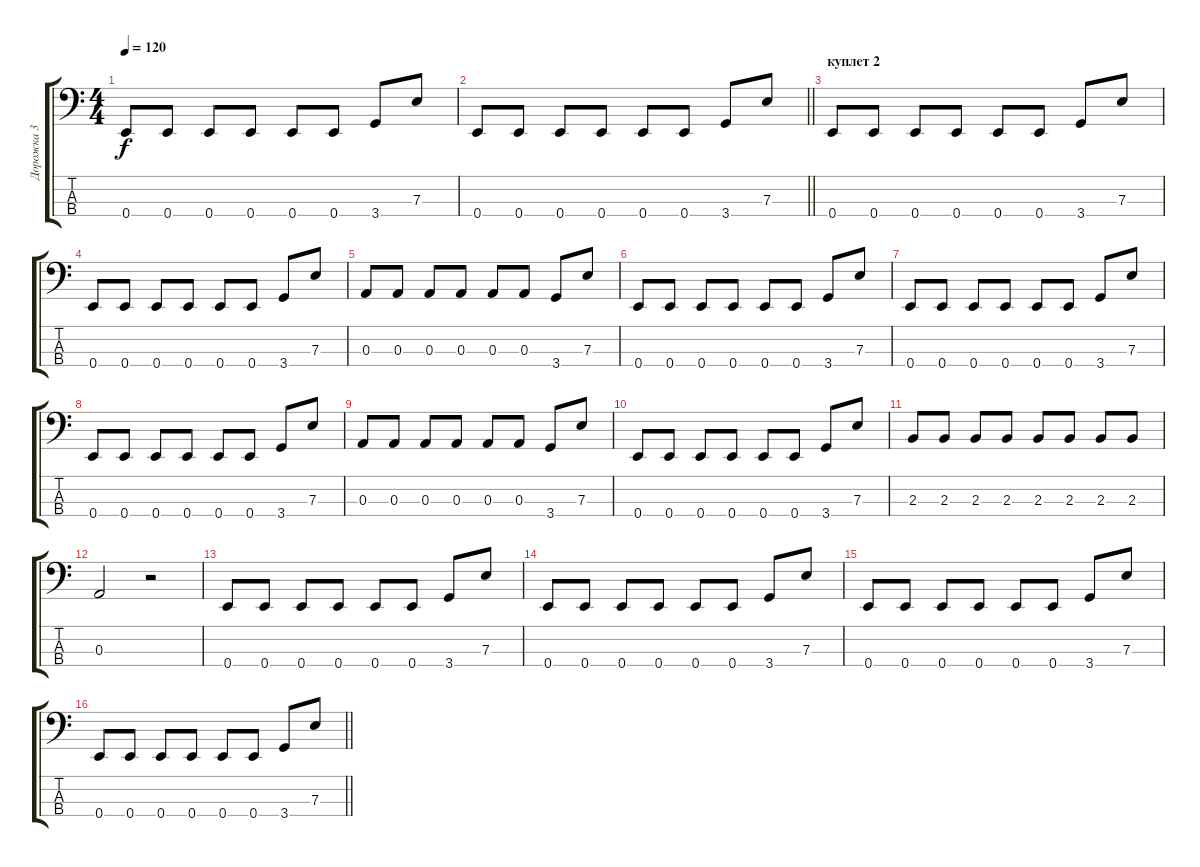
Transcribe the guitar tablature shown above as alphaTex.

\track ("Дорожка 3" "Дорожка 3") {instrument electricbassfinger}
\staff {score tabs}
\tuning (G2 D2 A1 E1) {hide}
\ts (4 4)
\tempo 120
\clef f4
\ks c
0.4.8{dy f} 0.4.8 0.4.8 0.4.8 0.4.8 0.4.8 3.4.8 7.3.8 |
\barLineRight lightlight
0.4.8 0.4.8 0.4.8 0.4.8 0.4.8 0.4.8 3.4.8 7.3.8 |
\section ("" "куплет 2")
0.4.8 0.4.8 0.4.8 0.4.8 0.4.8 0.4.8 3.4.8 7.3.8 |
0.4.8 0.4.8 0.4.8 0.4.8 0.4.8 0.4.8 3.4.8 7.3.8 |
0.3.8 0.3.8 0.3.8 0.3.8 0.3.8 0.3.8 3.4.8 7.3.8 |
0.4.8 0.4.8 0.4.8 0.4.8 0.4.8 0.4.8 3.4.8 7.3.8 |
0.4.8 0.4.8 0.4.8 0.4.8 0.4.8 0.4.8 3.4.8 7.3.8 |
0.4.8 0.4.8 0.4.8 0.4.8 0.4.8 0.4.8 3.4.8 7.3.8 |
0.3.8 0.3.8 0.3.8 0.3.8 0.3.8 0.3.8 3.4.8 7.3.8 |
0.4.8 0.4.8 0.4.8 0.4.8 0.4.8 0.4.8 3.4.8 7.3.8 |
2.3.8 2.3.8 2.3.8 2.3.8 2.3.8 2.3.8 2.3.8 2.3.8 |
0.3.2 r.2 |
0.4.8 0.4.8 0.4.8 0.4.8 0.4.8 0.4.8 3.4.8 7.3.8 |
0.4.8 0.4.8 0.4.8 0.4.8 0.4.8 0.4.8 3.4.8 7.3.8 |
0.4.8 0.4.8 0.4.8 0.4.8 0.4.8 0.4.8 3.4.8 7.3.8 |
\barLineRight lightlight
0.4.8 0.4.8 0.4.8 0.4.8 0.4.8 0.4.8 3.4.8 7.3.8
